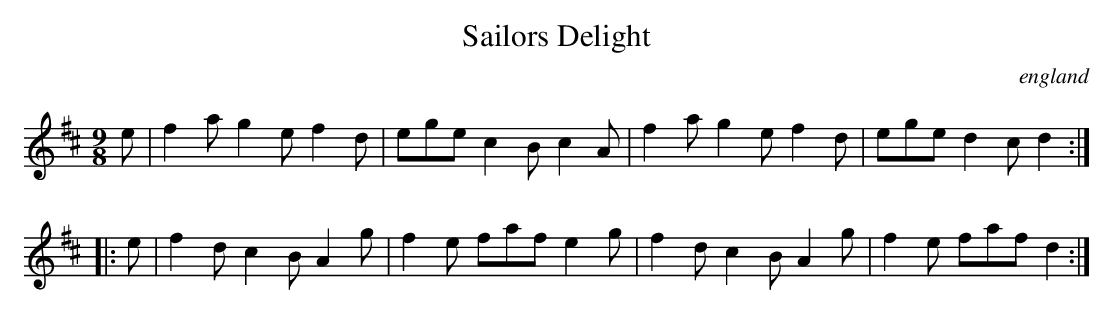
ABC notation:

X:1
T:Sailors Delight
O:england
M:9/8
L:1/8
K:D
e|\
f2a g2e f2d | ege c2B c2A |\
f2a g2e f2d | ege d2c d2 :|
|:e|\
f2d c2B A2g | f2e faf e2g |\
f2d c2B A2g | f2e faf d2:|
